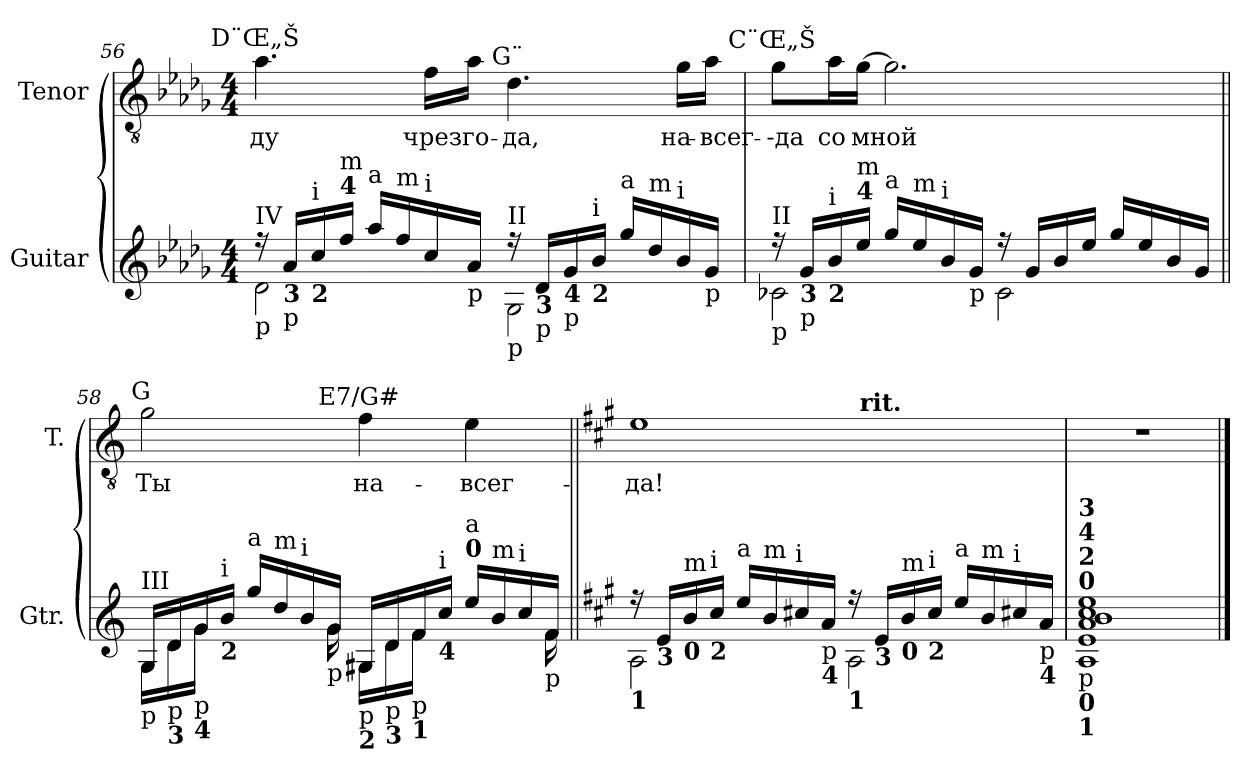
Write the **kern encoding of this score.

**kern	**kern	**text
*part2	*part1	*part1
*staff2	*staff1	*staff1
*I"Guitar	*I"Tenor	*
*I'Gtr.	*I'T.	*
*clefG2	*clefGv2	*
*ITrd7c12	*ITrd7c12	*
*k[b-e-a-d-g-]	*k[b-e-a-d-g-]	*
*D-:	*D-:	*
*M4/4	*M4/4	*
=56	=56	=56
*^	*	*
!	!	!LO:TX:a:cj:t=D¨Œ„Š	!
!LO:TX:a:t=IV	!	!	!
!LO:TX:b:t=p	!	!	!
!	!	!	!LO:LY:b:color=#000000
16r	2D-i\	4.A-i\	-ду
!LO:TX:b:B:t=3	!	!	!
!LO:TX:b:t=p	!	!	!
16A-i/LL	.	.	.
!LO:TX:b:B:t=2	!	!	!
!LO:TX:a:t=i	!	!	!
16ci/	.	.	.
!LO:TX:a:B:t=4	!	!	!
!LO:TX:a:t=m	!	!	!
16fi/JJ	.	.	.
!LO:TX:a:t=a	!	!	!
16a-i/LL	.	.	.
!LO:TX:a:t=m	!	!	!
16fi/	.	.	.
!LO:TX:a:t=i	!	!	!
!	!	!	!LO:LY:b:color=#000000
16ci/	.	16Fi\LL	чрез
!LO:TX:b:t=p	!	!	!
!	!	!	!LO:LY:b:color=#000000
16A-i/JJ	.	16A-i\JJ	го-
!	!	!LO:TX:a:cj:t=G¨	!
!LO:TX:a:t=II	!	!	!
!LO:TX:b:t=p	!	!	!
!	!	!	!LO:LY:b:color=#000000
16r	2GG-i\	4.D-i\	-да,
!LO:TX:b:B:t=3	!	!	!
!LO:TX:b:t=p	!	!	!
16D-i/LL	.	.	.
!LO:TX:b:B:t=4	!	!	!
!LO:TX:b:t=p	!	!	!
16G-i/	.	.	.
!LO:TX:b:B:t=2	!	!	!
!LO:TX:a:t=i	!	!	!
16B-i/JJ	.	.	.
!LO:TX:a:t=a	!	!	!
16g-i/LL	.	.	.
!LO:TX:a:t=m	!	!	!
16d-i/	.	.	.
!LO:TX:a:t=i	!	!	!
!	!	!	!LO:LY:b:color=#000000
16B-i/	.	16G-i\LL	на-
!LO:TX:b:t=p	!	!	!
!	!	!	!LO:LY:b:color=#000000
16G-i/JJ	.	16A-i\JJ	-всег-
!!LO:LB:g=z
=57	=57	=57	=57
!	!	!LO:TX:a:cj:t=C¨Œ„Š	!
!LO:TX:a:t=II	!	!	!
!LO:TX:b:t=p	!	!	!
!	!	!	!LO:LY:b:color=#000000
16r	2C-Xi\	8G-i\L	--да
!LO:TX:b:B:t=3	!	!	!
!LO:TX:b:t=p	!	!	!
16G-i/LL	.	.	.
!LO:TX:b:B:t=2	!	!	!
!LO:TX:a:t=i	!	!	!
!	!	!	!LO:LY:b:color=#000000
16B-i/	.	16A-i\L	со
!LO:TX:a:B:t=4	!	!	!
!LO:TX:a:t=m	!	!	!
!	!	!	!LO:LY:b:color=#000000
16e-i/JJ	.	[16G-i\JJ	мной
!LO:TX:a:t=a	!	!	!
16g-i/LL	.	2.G-i\]	.
!LO:TX:a:t=m	!	!	!
16e-i/	.	.	.
!LO:TX:a:t=i	!	!	!
16B-i/	.	.	.
!LO:TX:b:t=p	!	!	!
16G-i/JJ	.	.	.
16r	2C-i\	.	.
16G-i/LL	.	.	.
16B-i/	.	.	.
16e-i/JJ	.	.	.
16g-i/LL	.	.	.
16e-i/	.	.	.
16B-i/	.	.	.
16G-i/JJ	.	.	.
!!LO:LB:g=z
=58||	=58||	=58||	=58||
*k[]	*	*k[]	*
*a:	*	*a:	*
!	!	!LO:TX:a:cj:t=G	!
!LO:TX:a:t=III	!	!	!
!LO:TX:b:t=p	!	!	!
!	!	!	!LO:LY:b:color=#000000
16GGi/LL	16GGi\LL	2Gi\	Ты
!LO:TX:b:t=p	!	!	!
!LO:TX:b:B:t=3	!	!	!
16Di/	16Di\	.	.
!LO:TX:b:t=p	!	!	!
!LO:TX:b:B:t=4	!	!	!
16Gi/	16Gi\JJ	.	.
!LO:TX:b:B:t=2	!	!	!
!LO:TX:a:t=i	!	!	!
16Bi/JJ	16ryy	.	.
!LO:TX:a:t=a	!	!	!
16gi/LL	8ryy	.	.
!LO:TX:a:t=m	!	!	!
16di/	.	.	.
!LO:TX:a:t=i	!	!	!
16Bi/	16ryy	.	.
!LO:TX:b:t=p	!	!	!
16Gi/JJ	16Gi\	.	.
!	!	!LO:TX:a:cj:t=E7/G#	!
!LO:TX:b:t=p	!	!	!
!LO:TX:b:B:t=2	!	!	!
!	!	!	!LO:LY:b:color=#000000
16GG#Xi/LL	16GG#i\LL	4Fi\	на-
!LO:TX:b:t=p	!	!	!
!LO:TX:b:B:t=3	!	!	!
16Di/	16Di\	.	.
!LO:TX:b:t=p	!	!	!
!LO:TX:b:B:t=1	!	!	!
16Fi/	16Fi\JJ	.	.
!LO:TX:b:B:t=4	!	!	!
!LO:TX:a:t=i	!	!	!
16ci/JJ	16ryy	.	.
!LO:TX:a:B:t=0	!	!	!
!LO:TX:a:t=a	!	!	!
!	!	!	!LO:LY:b:color=#000000
16ei/LL	8ryy	4Ei\	-всег-
!LO:TX:a:t=m	!	!	!
16Bi/	.	.	.
!LO:TX:a:t=i	!	!	!
16ci/	16ryy	.	.
!LO:TX:b:t=p	!	!	!
16Fi/JJ	16Fi\	.	.
!!LO:LB:g=z
=59||	=59||	=59||	=59||
*k[f#c#g#]	*	*k[f#c#g#]	*
*A:	*	*A:	*
!	!	!LO:TX:a:cj:t=A9	!
!LO:TX:b:B:t=1	!	!	!
!	!	!	!LO:LY:b:color=#000000
*	*	*^	*
16r	2AAi\	1Ei	2ryy	-да!
!LO:TX:b:B:t=3	!	!	!	!
16Ei/LL	.	.	.	.
!LO:TX:b:B:t=0	!	!	!	!
!LO:TX:a:t=m	!	!	!	!
16Bi/	.	.	.	.
!LO:TX:b:B:t=2	!	!	!	!
!LO:TX:a:t=i	!	!	!	!
16c#i/JJ	.	.	.	.
!LO:TX:a:t=a	!	!	!	!
16ei/LL	.	.	.	.
!LO:TX:a:t=m	!	!	!	!
16Bi/	.	.	.	.
!LO:TX:a:t=i	!	!	!	!
16c#Xi/	.	.	.	.
!LO:TX:b:t=p	!	!	!	!
!LO:TX:b:B:t=4	!	!	!	!
16Ai/JJ	.	.	.	.
!LO:TX:b:B:t=1	!	!	!	!
16r	2AAi\	.	8ryy	.
!LO:TX:b:B:t=3	!	!	!	!
16Ei/LL	.	.	.	.
!	!	!	!LO:TX:a:B:rj:t=rit.	!
!LO:TX:b:B:t=0	!	!	!	!
!LO:TX:a:t=m	!	!	!	!
16Bi/	.	.	4.ryy	.
!LO:TX:b:B:t=2	!	!	!	!
!LO:TX:a:t=i	!	!	!	!
16c#i/JJ	.	.	.	.
!LO:TX:a:t=a	!	!	!	!
16ei/LL	.	.	.	.
!LO:TX:a:t=m	!	!	!	!
16Bi/	.	.	.	.
!LO:TX:a:t=i	!	!	!	!
16c#Xi/	.	.	.	.
!LO:TX:b:t=p	!	!	!	!
!LO:TX:b:B:t=4	!	!	!	!
16Ai/JJ	.	.	.	.
=60	=60	=60	=60	=60
!LO:TX:b:t=p	!	!	!	!
!LO:TX:b:B:t=0	!	!	!	!
!LO:TX:B:t=0	!	!	!	!
!LO:TX:B:t=2	!	!	!	!
!LO:TX:B:t=4	!	!	!	!
!LO:TX:B:t=3	!	!	!	!
!LO:TX:b:B:t=1	!	!	!	!
*	*	*v	*v	*
1Ei 1Ai 1Bi 1c#i 1ei	1AA:i	1r	.
*v	*v	*	*
==	==	==
*-	*-	*-
